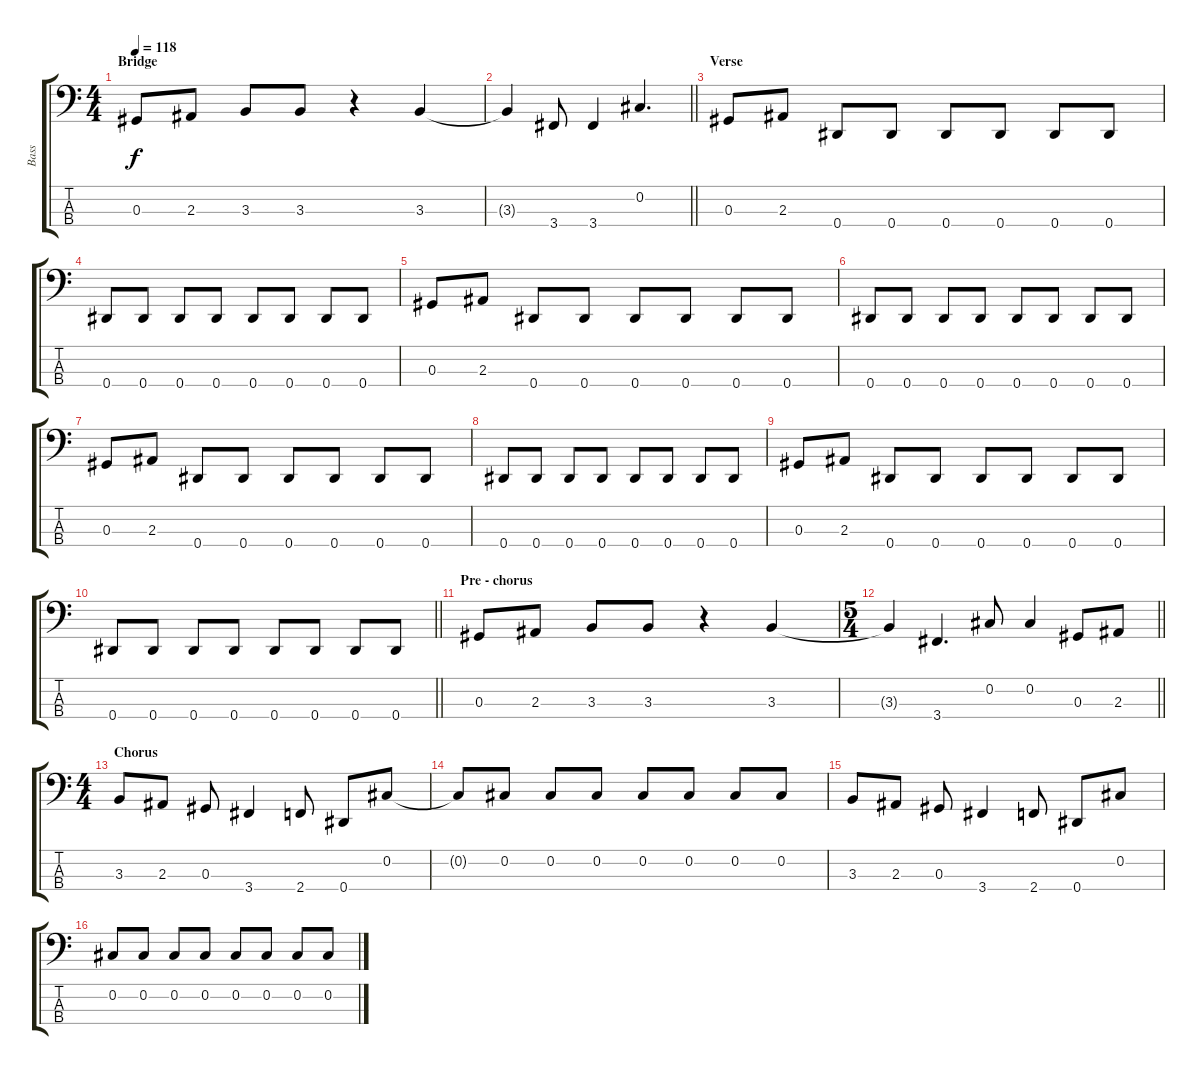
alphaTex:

\track ("Bass" "Bass") {instrument electricbassfinger}
\staff {score tabs}
\tuning (Gb2 Db2 Ab1 Eb1) {hide}
\ts (4 4)
\section ("" "Bridge")
\tempo 118
\clef f4
\ks c
0.3.8{dy f} 2.3.8 3.3.8 3.3.8 r.4 3.3.4 |
\barLineRight lightlight
3.3{t}.4 3.4.8 3.4.4 0.2.4{d} |
\section ("" "Verse")
0.3.8 2.3.8 0.4.8 0.4.8 0.4.8 0.4.8 0.4.8 0.4.8 |
0.4.8 0.4.8 0.4.8 0.4.8 0.4.8 0.4.8 0.4.8 0.4.8 |
0.3.8 2.3.8 0.4.8 0.4.8 0.4.8 0.4.8 0.4.8 0.4.8 |
0.4.8 0.4.8 0.4.8 0.4.8 0.4.8 0.4.8 0.4.8 0.4.8 |
0.3.8 2.3.8 0.4.8 0.4.8 0.4.8 0.4.8 0.4.8 0.4.8 |
0.4.8 0.4.8 0.4.8 0.4.8 0.4.8 0.4.8 0.4.8 0.4.8 |
0.3.8 2.3.8 0.4.8 0.4.8 0.4.8 0.4.8 0.4.8 0.4.8 |
\barLineRight lightlight
0.4.8 0.4.8 0.4.8 0.4.8 0.4.8 0.4.8 0.4.8 0.4.8 |
\section ("" "Pre - chorus")
0.3.8 2.3.8 3.3.8 3.3.8 r.4 3.3.4 |
\ts (5 4)
\barLineRight lightlight
3.3{t}.4 3.4.4{d} 0.2.8 0.2.4 0.3.8 2.3.8 |
\ts (4 4)
\section ("" "Chorus")
3.3.8 2.3.8 0.3.8 3.4.4 2.4.8 0.4.8 0.2.8 |
0.2{t}.8 0.2.8 0.2.8 0.2.8 0.2.8 0.2.8 0.2.8 0.2.8 |
3.3.8 2.3.8 0.3.8 3.4.4 2.4.8 0.4.8 0.2.8 |
0.2.8 0.2.8 0.2.8 0.2.8 0.2.8 0.2.8 0.2.8 0.2.8
